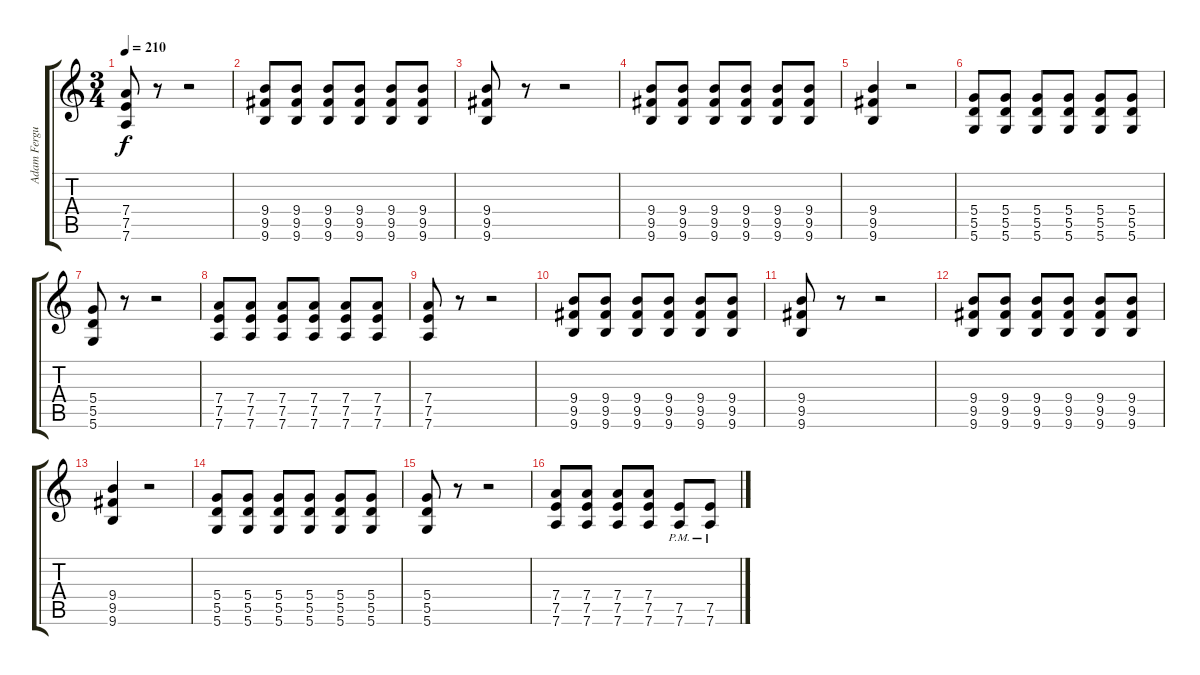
\track ("Adam Ferguson - Guitar" "Adam Fergu") {instrument distortionguitar}
\staff {score tabs}
\tuning (E4 B3 G3 D3 A2 D2) {hide}
\ts (3 4)
\tempo 210
\clef g2
\ks c
(7.4 7.5 7.6).8{dy f} r.8 r.2 |
(9.4 9.5 9.6).8 (9.4 9.5 9.6).8 (9.4 9.5 9.6).8 (9.4 9.5 9.6).8 (9.4 9.5 9.6).8 (9.4 9.5 9.6).8 |
(9.4 9.5 9.6).8 r.8 r.2 |
(9.4 9.5 9.6).8 (9.4 9.5 9.6).8 (9.4 9.5 9.6).8 (9.4 9.5 9.6).8 (9.4 9.5 9.6).8 (9.4 9.5 9.6).8 |
(9.4 9.5 9.6).4 r.2 |
(5.4 5.5 5.6).8 (5.4 5.5 5.6).8 (5.4 5.5 5.6).8 (5.4 5.5 5.6).8 (5.4 5.5 5.6).8 (5.4 5.5 5.6).8 |
(5.4 5.5 5.6).8 r.8 r.2 |
(7.4 7.5 7.6).8 (7.4 7.5 7.6).8 (7.4 7.5 7.6).8 (7.4 7.5 7.6).8 (7.4 7.5 7.6).8 (7.4 7.5 7.6).8 |
(7.4 7.5 7.6).8 r.8 r.2 |
(9.4 9.5 9.6).8 (9.4 9.5 9.6).8 (9.4 9.5 9.6).8 (9.4 9.5 9.6).8 (9.4 9.5 9.6).8 (9.4 9.5 9.6).8 |
(9.4 9.5 9.6).8 r.8 r.2 |
(9.4 9.5 9.6).8 (9.4 9.5 9.6).8 (9.4 9.5 9.6).8 (9.4 9.5 9.6).8 (9.4 9.5 9.6).8 (9.4 9.5 9.6).8 |
(9.4 9.5 9.6).4 r.2 |
(5.4 5.5 5.6).8 (5.4 5.5 5.6).8 (5.4 5.5 5.6).8 (5.4 5.5 5.6).8 (5.4 5.5 5.6).8 (5.4 5.5 5.6).8 |
(5.4 5.5 5.6).8 r.8 r.2 |
(7.4 7.5 7.6).8 (7.4 7.5 7.6).8 (7.4 7.5 7.6).8 (7.4 7.5 7.6).8 (7.5{pm} 7.6{pm}).8 (7.5{pm} 7.6{pm}).8
